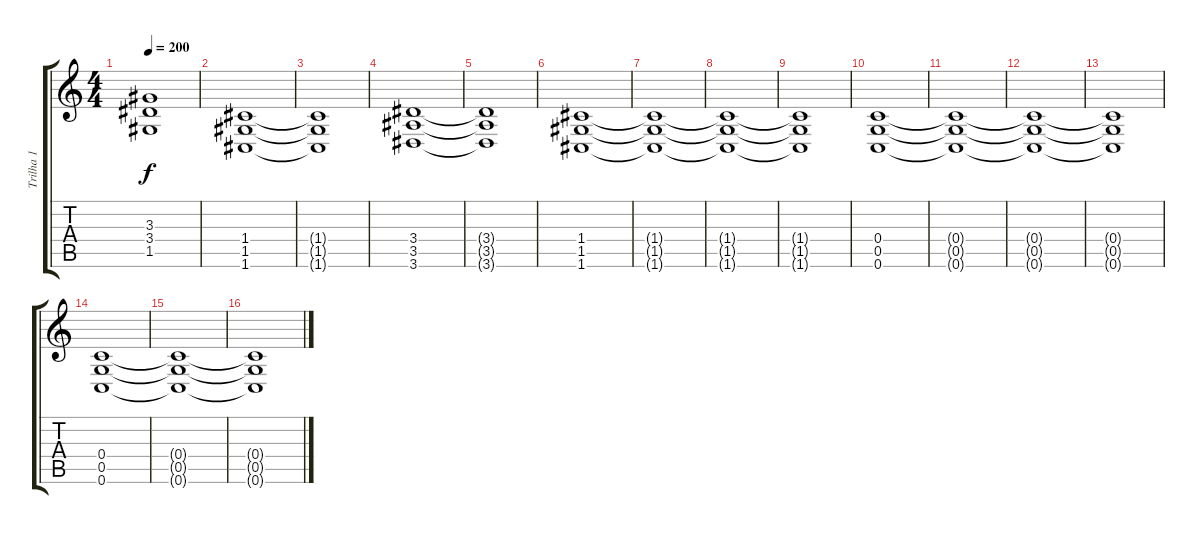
\track ("Trilha 1" "Trilha 1") {instrument overdrivenguitar}
\staff {score tabs}
\tuning (D4 A3 F3 C3 G2 C2) {hide}
\ts (4 4)
\tempo 200
\clef g2
\ks c
(3.3{t} 3.4{t} 1.5{t}).1{dy f} |
(1.4 1.5 1.6).1 |
(1.4{t} 1.5{t} 1.6{t}).1 |
(3.4 3.5 3.6).1 |
(3.4{t} 3.5{t} 3.6{t}).1 |
(1.4 1.5 1.6).1 |
(1.4{t} 1.5{t} 1.6{t}).1 |
(1.4{t} 1.5{t} 1.6{t}).1 |
(1.4{t} 1.5{t} 1.6{t}).1 |
(0.4 0.5 0.6).1 |
(0.4{t} 0.5{t} 0.6{t}).1 |
(0.4{t} 0.5{t} 0.6{t}).1 |
(0.4{t} 0.5{t} 0.6{t}).1 |
(0.4 0.5 0.6).1 |
(0.4{t} 0.5{t} 0.6{t}).1 |
(0.4{t} 0.5{t} 0.6{t}).1
